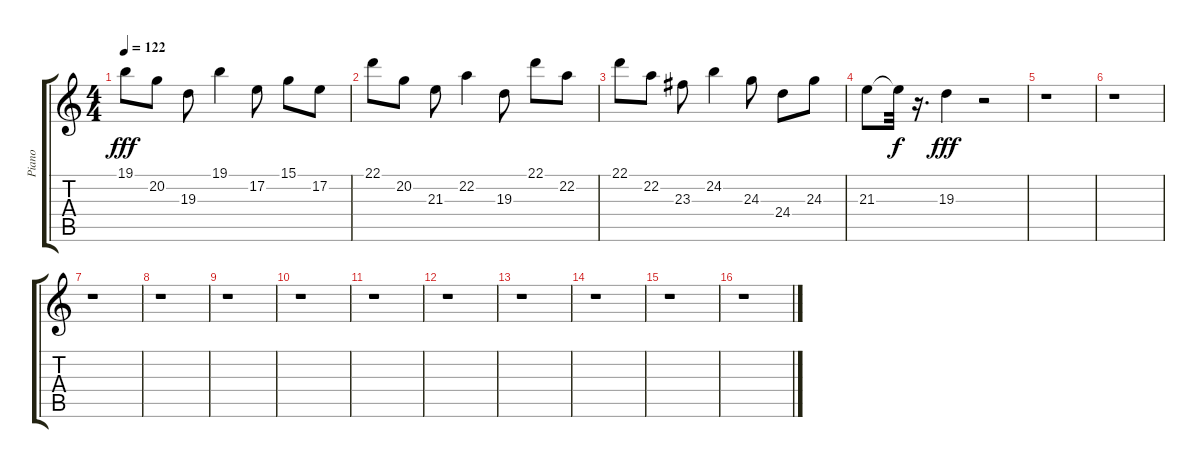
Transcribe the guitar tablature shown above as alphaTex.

\track ("Piano" "Piano") {instrument electricpiano2}
\staff {score tabs}
\tuning (E4 B3 G3 D3 A2 E2) {hide}
\ts (4 4)
\tempo 122
\clef g2
\ks c
19.1.8{dy fff} 20.2.8 19.3.8 19.1.4 17.2.8 15.1.8 17.2.8 |
22.1.8 20.2.8 21.3.8 22.2.4 19.3.8 22.1.8 22.2.8 |
22.1.8 22.2.8 23.3.8 24.2.4 24.3.8 24.4.8 24.3.8 |
21.3.8 21.3{t}.32{dy f} r.16{d} 19.3.4{dy fff} r.2 |
r.1 |
r.1 |
r.1 |
r.1 |
r.1 |
r.1 |
r.1 |
r.1 |
r.1 |
r.1 |
r.1 |
r.1
